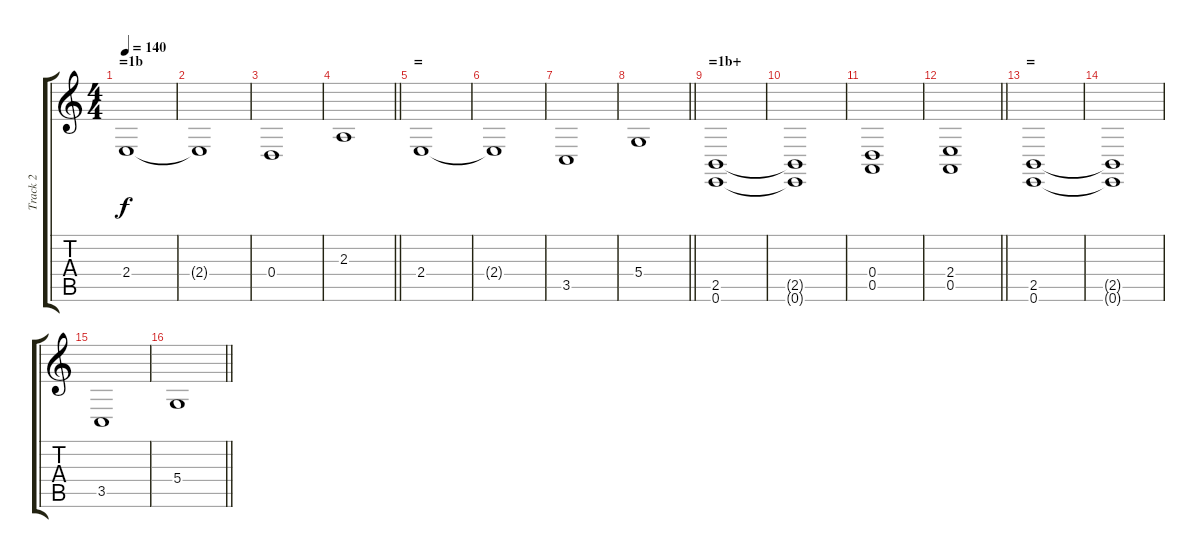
\track ("Track 2" "Track 2") {instrument lead2sawtooth}
\staff {score tabs}
\tuning (E4 B3 G3 D3 A2 E2) {hide}
\ts (4 4)
\section ("" "=1b")
\tempo 140
\clef g2
\ks c
2.4.1{dy f} |
2.4{t}.1 |
0.4.1 |
\barLineRight lightlight
2.3.1 |
\section ("" "=")
2.4.1 |
2.4{t}.1 |
3.5.1 |
\barLineRight lightlight
5.4.1 |
\section ("" "=1b+")
(2.5 0.6).1 |
(2.5{t} 0.6{t}).1 |
(0.4 0.5).1 |
\barLineRight lightlight
(2.4 0.5).1 |
\section ("" "=")
(2.5 0.6).1 |
(2.5{t} 0.6{t}).1 |
3.5.1 |
\barLineRight lightlight
5.4.1
